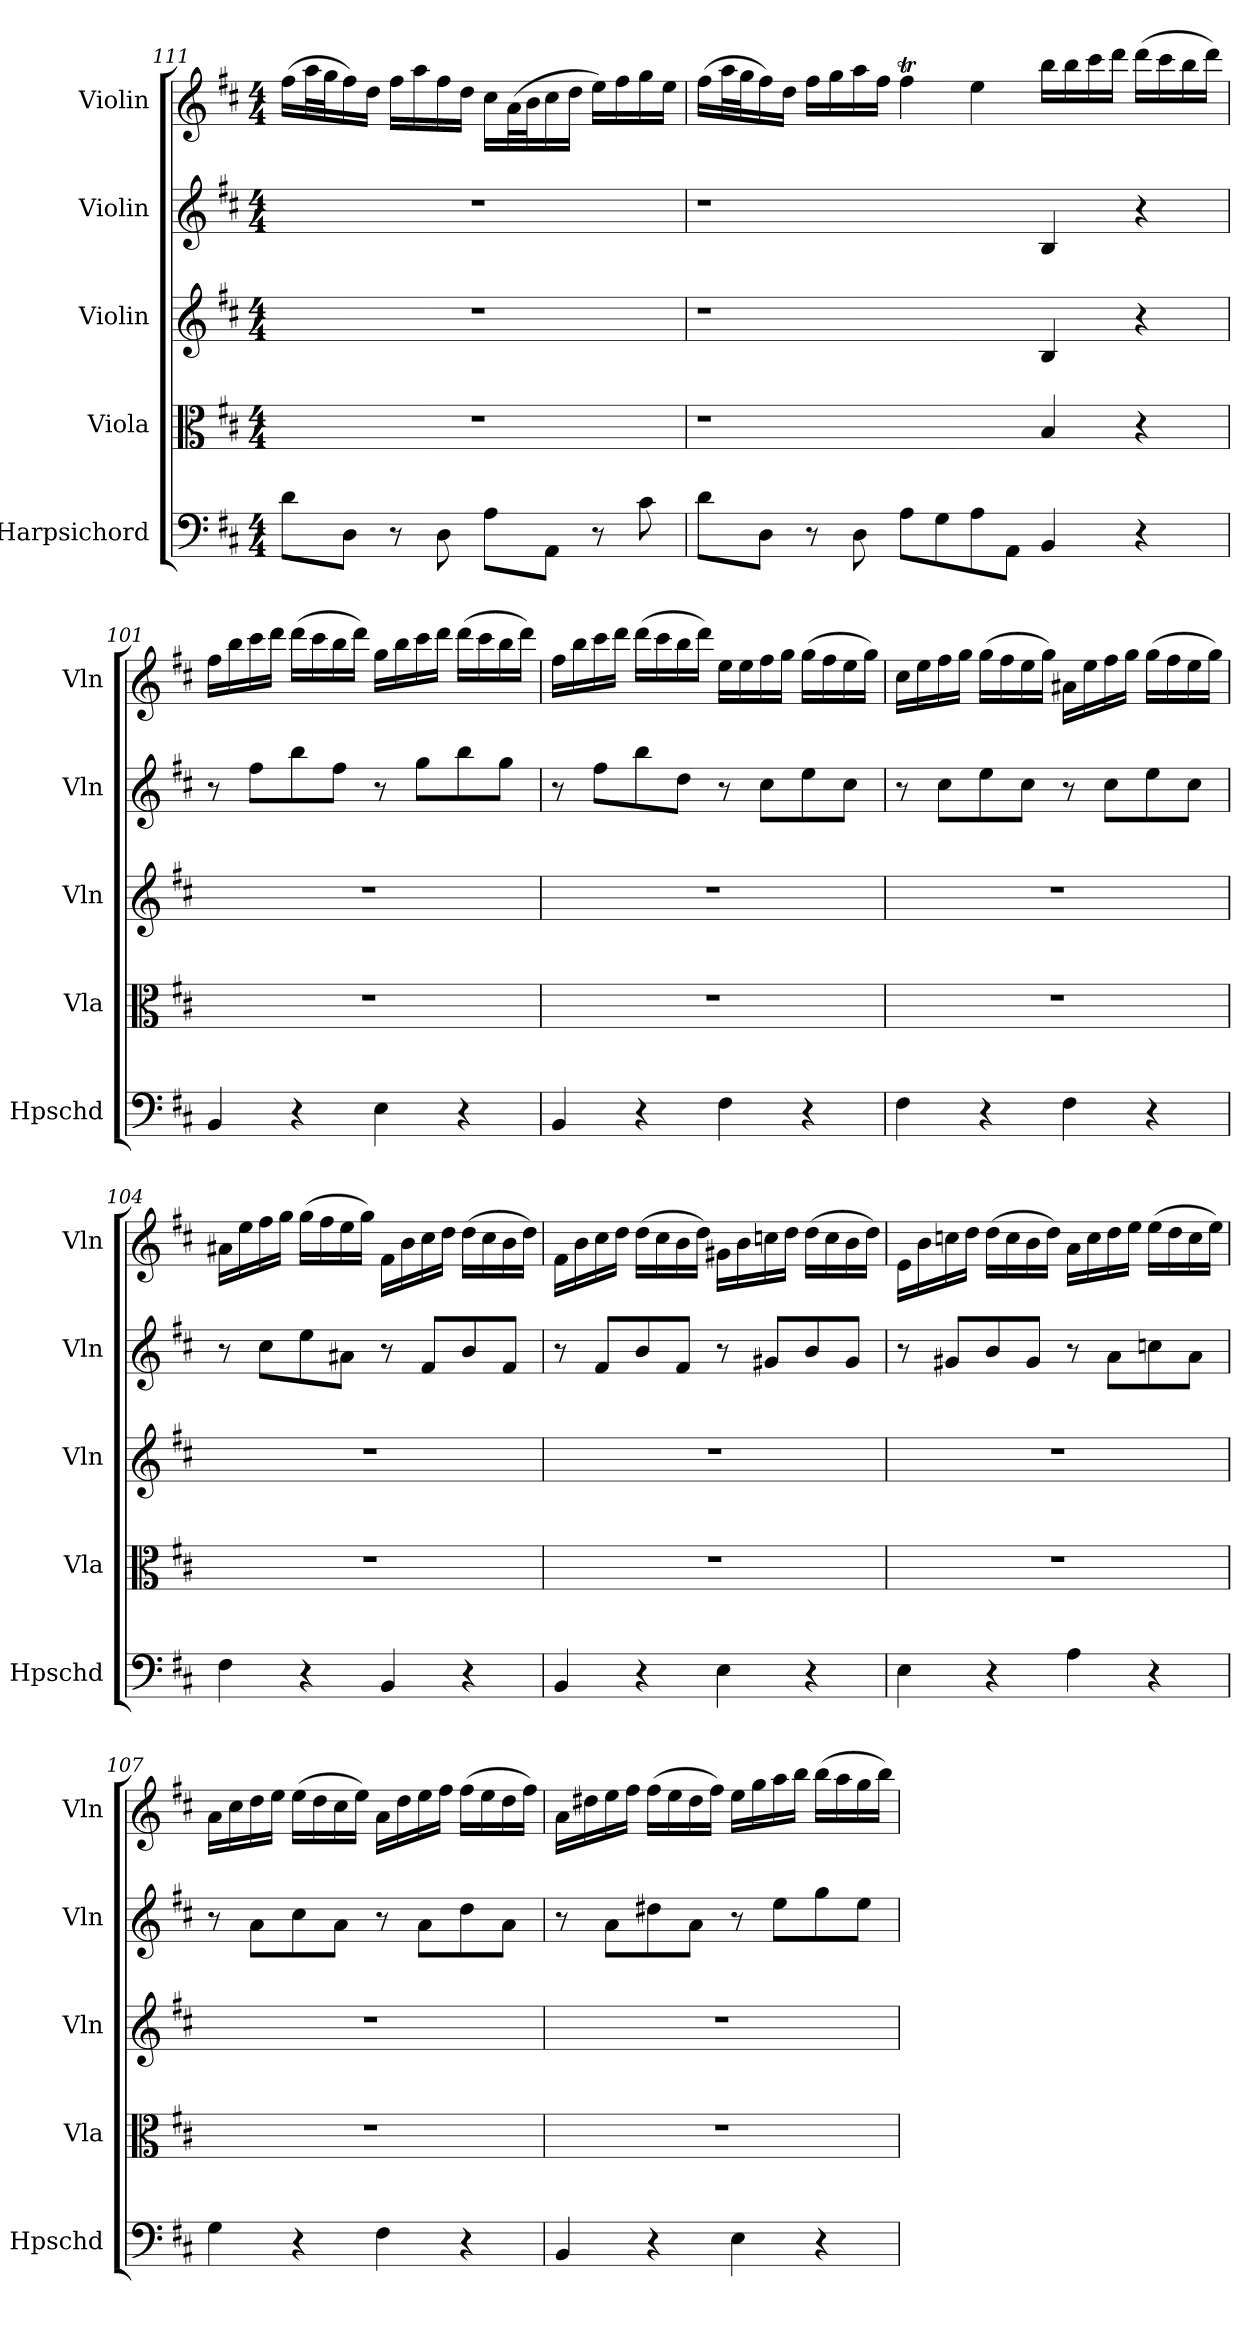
**kern	**kern	**kern	**kern	**kern
*part5	*part4	*part3	*part2	*part1
*staff5	*staff4	*staff3	*staff2	*staff1
*I"Harpsichord	*I"Viola	*I"Violin	*I"Violin	*I"Violin
*I'Hpschd	*I'Vla	*I'Vln	*I'Vln	*I'Vln
*clefF4	*clefC3	*clefG2	*clefG2	*clefG2
*k[f#c#]	*k[f#c#]	*k[f#c#]	*k[f#c#]	*k[f#c#]
*D:	*D:	*D:	*D:	*D:
*M4/4	*M4/4	*M4/4	*M4/4	*M4/4
=111	=111	=111	=111	=111
8d\L	1r	1r	1r	(16ff#\LL
.	.	.	.	32aa\L
.	.	.	.	32gg\J
8D\J	.	.	.	16ff#\)
.	.	.	.	16dd\JJ
8r	.	.	.	16ff#\LL
.	.	.	.	16aa\
8D\	.	.	.	16ff#\
.	.	.	.	16dd\JJ
8A\L	.	.	.	16cc#\LL
.	.	.	.	(32a\L
.	.	.	.	32b\J
8AA\J	.	.	.	16cc#\
.	.	.	.	16dd\JJ
8r	.	.	.	16ee\LL)
.	.	.	.	16ff#\
8c#\	.	.	.	16gg\
.	.	.	.	16ee\JJ
=112	=112	=112	=112	=112
8d\L	1r	1r	1r	(16ff#\LL
.	.	.	.	32aa\L
.	.	.	.	32gg\J
8D\J	.	.	.	16ff#\)
.	.	.	.	16dd\JJ
8r	.	.	.	16ff#\LL
.	.	.	.	16gg\
8D\	.	.	.	16aa\
.	.	.	.	16ff#\JJ
8A\L	.	.	.	4ff#t\
8G\	.	.	.	.
8A\	.	.	.	4ee\
8AA\J	.	.	.	.
4BB/	4B/	4B/	4B/	16bb\LL
.	.	.	.	16bb\
.	.	.	.	16ccc#\
.	.	.	.	16ddd\JJ
4r	4r	4r	4r	(16ddd\LL
.	.	.	.	16ccc#\
.	.	.	.	16bb\
.	.	.	.	16ddd\JJ)
=101	=101	=101	=101	=101
4BB/	1r	1r	8r	16ff#\LL
.	.	.	.	16bb\
.	.	.	8ff#\L	16ccc#\
.	.	.	.	16ddd\JJ
4r	.	.	8bb\	(16ddd\LL
.	.	.	.	16ccc#\
.	.	.	8ff#\J	16bb\
.	.	.	.	16ddd\JJ)
4E\	.	.	8r	16gg\LL
.	.	.	.	16bb\
.	.	.	8gg\L	16ccc#\
.	.	.	.	16ddd\JJ
4r	.	.	8bb\	(16ddd\LL
.	.	.	.	16ccc#\
.	.	.	8gg\J	16bb\
.	.	.	.	16ddd\JJ)
=102	=102	=102	=102	=102
4BB/	1r	1r	8r	16ff#\LL
.	.	.	.	16bb\
.	.	.	8ff#\L	16ccc#\
.	.	.	.	16ddd\JJ
4r	.	.	8bb\	(16ddd\LL
.	.	.	.	16ccc#\
.	.	.	8dd\J	16bb\
.	.	.	.	16ddd\JJ)
4F#\	.	.	8r	16ee\LL
.	.	.	.	16ee\
.	.	.	8cc#\L	16ff#\
.	.	.	.	16gg\JJ
4r	.	.	8ee\	(16gg\LL
.	.	.	.	16ff#\
.	.	.	8cc#\J	16ee\
.	.	.	.	16gg\JJ)
=103	=103	=103	=103	=103
4F#\	1r	1r	8r	16cc#\LL
.	.	.	.	16ee\
.	.	.	8cc#\L	16ff#\
.	.	.	.	16gg\JJ
4r	.	.	8ee\	(16gg\LL
.	.	.	.	16ff#\
.	.	.	8cc#\J	16ee\
.	.	.	.	16gg\JJ)
4F#\	.	.	8r	16a#X\LL
.	.	.	.	16ee\
.	.	.	8cc#\L	16ff#\
.	.	.	.	16gg\JJ
4r	.	.	8ee\	(16gg\LL
.	.	.	.	16ff#\
.	.	.	8cc#\J	16ee\
.	.	.	.	16gg\JJ)
=104	=104	=104	=104	=104
4F#\	1r	1r	8r	16a#X\LL
.	.	.	.	16ee\
.	.	.	8cc#\L	16ff#\
.	.	.	.	16gg\JJ
4r	.	.	8ee\	(16gg\LL
.	.	.	.	16ff#\
.	.	.	8a#X\J	16ee\
.	.	.	.	16gg\JJ)
4BB/	.	.	8r	16f#\LL
.	.	.	.	16b\
.	.	.	8f#/L	16cc#\
.	.	.	.	16dd\JJ
4r	.	.	8b/	(16dd\LL
.	.	.	.	16cc#\
.	.	.	8f#/J	16b\
.	.	.	.	16dd\JJ)
=105	=105	=105	=105	=105
4BB/	1r	1r	8r	16f#\LL
.	.	.	.	16b\
.	.	.	8f#/L	16cc#\
.	.	.	.	16dd\JJ
4r	.	.	8b/	(16dd\LL
.	.	.	.	16cc#\
.	.	.	8f#/J	16b\
.	.	.	.	16dd\JJ)
4E\	.	.	8r	16g#X\LL
.	.	.	.	16b\
.	.	.	8g#X/L	16ccn\
.	.	.	.	16dd\JJ
4r	.	.	8b/	(16dd\LL
.	.	.	.	16cc\
.	.	.	8g#/J	16b\
.	.	.	.	16dd\JJ)
=106	=106	=106	=106	=106
4E\	1r	1r	8r	16e\LL
.	.	.	.	16b\
.	.	.	8g#X/L	16ccn\
.	.	.	.	16dd\JJ
4r	.	.	8b/	(16dd\LL
.	.	.	.	16cc\
.	.	.	8g#/J	16b\
.	.	.	.	16dd\JJ)
4A\	.	.	8r	16a\LL
.	.	.	.	16cc\
.	.	.	8a\L	16dd\
.	.	.	.	16ee\JJ
4r	.	.	8ccn\	(16ee\LL
.	.	.	.	16dd\
.	.	.	8a\J	16cc\
.	.	.	.	16ee\JJ)
=107	=107	=107	=107	=107
4G\	1r	1r	8r	16a\LL
.	.	.	.	16cc#\
.	.	.	8a\L	16dd\
.	.	.	.	16ee\JJ
4r	.	.	8cc#\	(16ee\LL
.	.	.	.	16dd\
.	.	.	8a\J	16cc#\
.	.	.	.	16ee\JJ)
4F#\	.	.	8r	16a\LL
.	.	.	.	16dd\
.	.	.	8a\L	16ee\
.	.	.	.	16ff#\JJ
4r	.	.	8dd\	(16ff#\LL
.	.	.	.	16ee\
.	.	.	8a\J	16dd\
.	.	.	.	16ff#\JJ)
=108	=108	=108	=108	=108
4BB/	1r	1r	8r	16a\LL
.	.	.	.	16dd#X\
.	.	.	8a\L	16ee\
.	.	.	.	16ff#\JJ
4r	.	.	8dd#X\	(16ff#\LL
.	.	.	.	16ee\
.	.	.	8a\J	16dd#\
.	.	.	.	16ff#\JJ)
4E\	.	.	8r	16ee\LL
.	.	.	.	16gg\
.	.	.	8ee\L	16aa\
.	.	.	.	16bb\JJ
4r	.	.	8gg\	(16bb\LL
.	.	.	.	16aa\
.	.	.	8ee\J	16gg\
.	.	.	.	16bb\JJ)
=	=	=	=	=
*-	*-	*-	*-	*-
